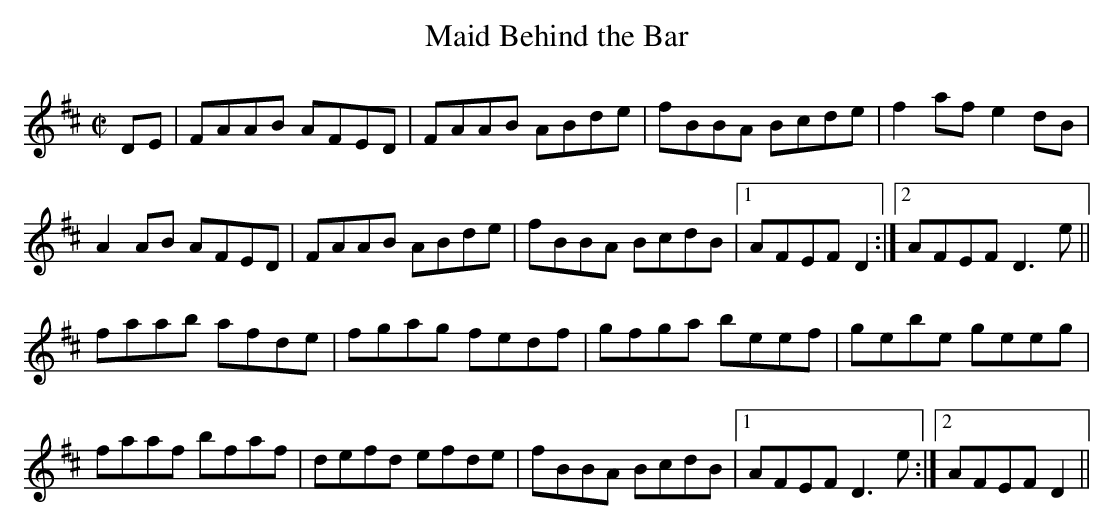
X:1
T:Maid Behind the Bar
M:C|
K:D
DE|FAAB AFED|FAAB ABde|fBBA Bcde|f2af e2dB|
A2AB AFED|FAAB ABde|fBBA BcdB|1AFEF D2:|2AFEF D3e||
faab afde|fgag fedf|gfga beef|gebe geeg|
faaf bfaf|defd efde|fBBA BcdB|1AFEF D3e:|2AFEF D2||
